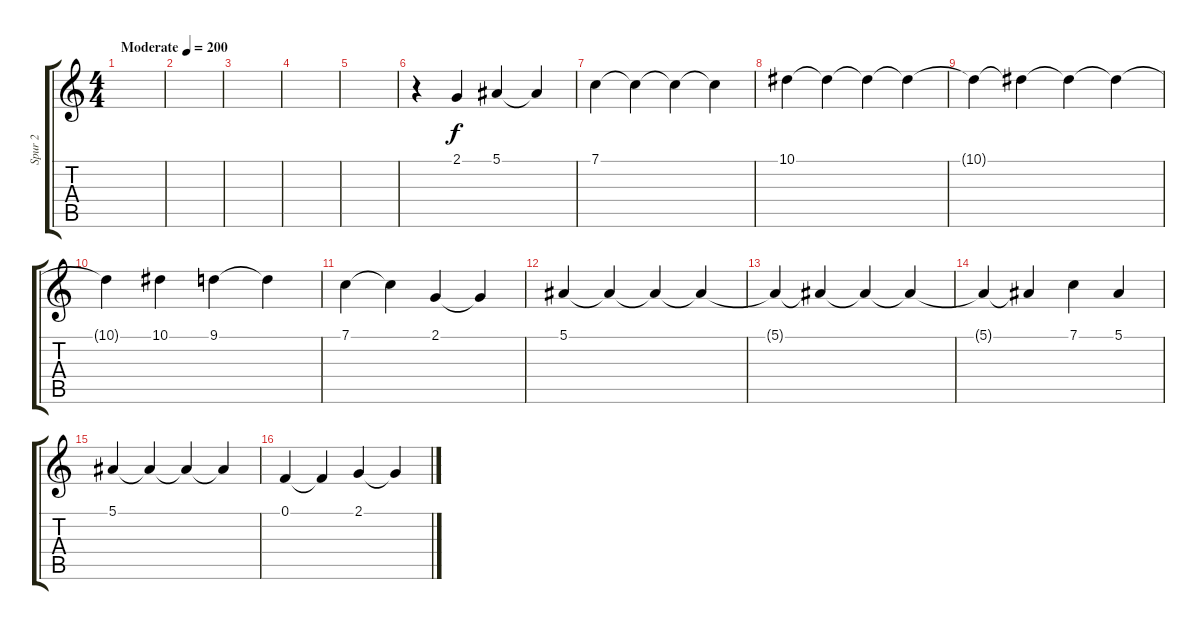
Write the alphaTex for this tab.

\track ("Spur 2" "Spur 2") {instrument fx5brightness}
\staff {score tabs}
\tuning (F4 C4 Ab3 Eb3 Bb2 F2) {hide}
\ts (4 4)
\tempo (200 "Moderate")
\clef g2
\ks c
|
|
|
|
|
r.4 2.1.4 5.1.4 5.1{t}.4 |
7.1.4 7.1{t}.4 7.1{t}.4 7.1{t}.4 |
10.1.4 10.1{t}.4 10.1{t}.4 10.1{t}.4 |
10.1{t}.4 10.1{t}.4 10.1{t}.4 10.1{t}.4 |
10.1{t}.4 10.1.4 9.1.4 9.1{t}.4 |
7.1.4 7.1{t}.4 2.1.4 2.1{t}.4 |
5.1.4 5.1{t}.4 5.1{t}.4 5.1{t}.4 |
5.1{t}.4 5.1{t}.4 5.1{t}.4 5.1{t}.4 |
5.1{t}.4 5.1{t}.4 7.1.4 5.1.4 |
5.1.4 5.1{t}.4 5.1{t}.4 5.1{t}.4 |
0.1.4 0.1{t}.4 2.1.4 2.1{t}.4
